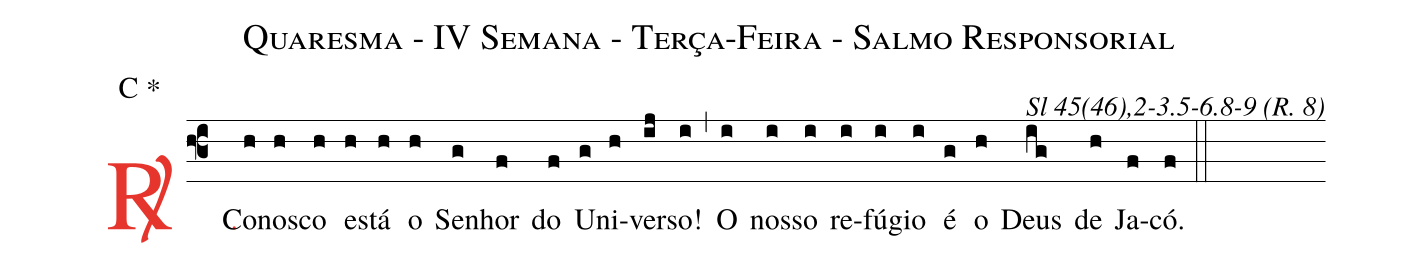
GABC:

name: Quaresma - IV Semana - Terça-Feira - Salmo Responsorial;
mode: C \protect\GreStar;
commentary: Sl 45(46),2-3.5-6.8-9 (R. 8);
%%
(f3)

<c><sp>R/</sp>.</c>() Co(h)nos(h)co(h) es(h)tá(h) o(h) Se(g)nhor(f) do(f) U(g)ni(h)ver(ij)so!(i) (,) O(i) nos(i)so(i) re(i)fú(i)gio(i) é(g) o(h) Deus(ig) de(h) Ja(f)có.(f)

(::)
